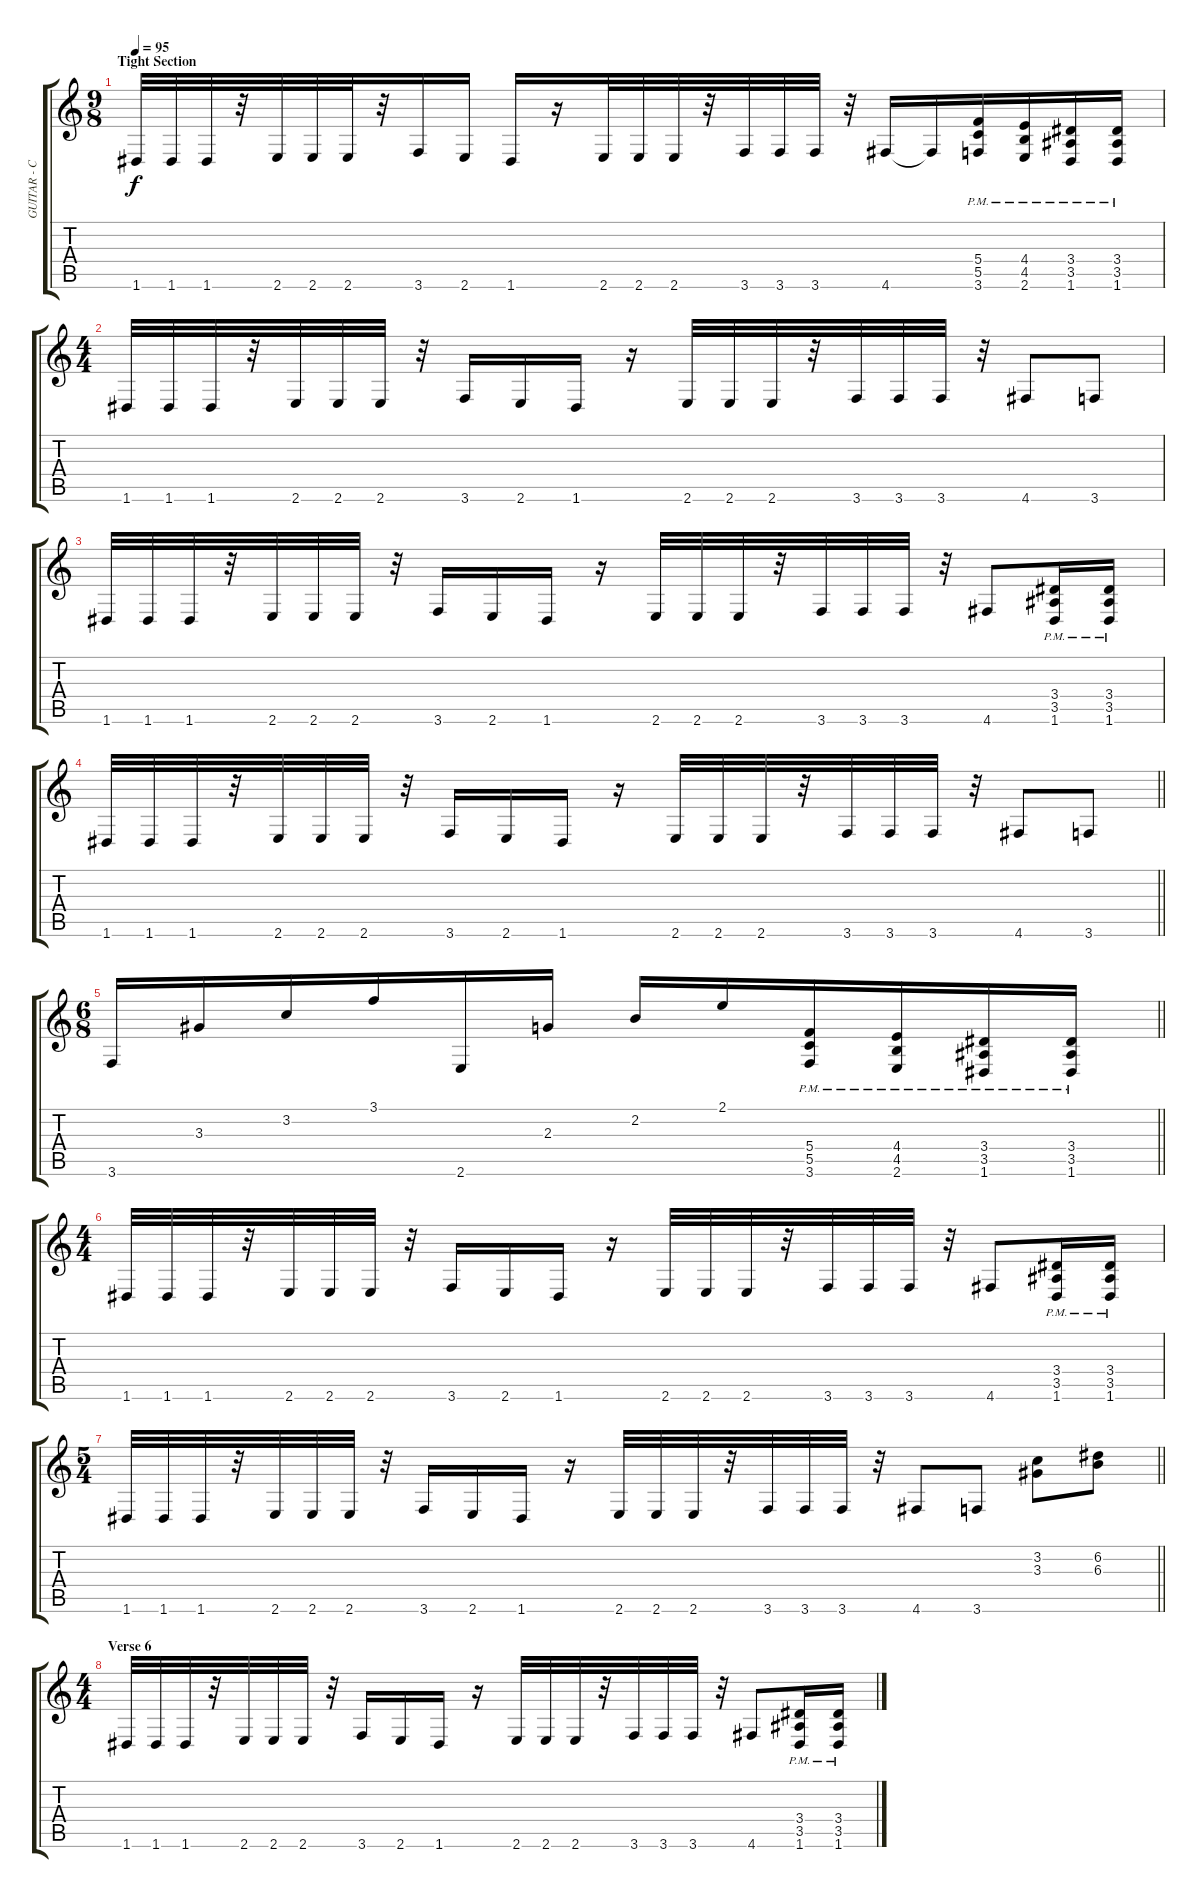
\track ("GUITAR - Christian Andreu" "GUITAR - C") {instrument distortionguitar}
\staff {score tabs}
\tuning (D4 A3 F3 C3 G2 D2) {hide}
\ts (9 8)
\section ("" "Tight Section")
\tempo 95
\clef g2
\ks c
1.6.32{dy f} 1.6.32 1.6.32 r.32 2.6.32 2.6.32 2.6.32 r.32 3.6.16 2.6.16 1.6.16 r.16 2.6.32 2.6.32 2.6.32 r.32 3.6.32 3.6.32 3.6.32 r.32 4.6.16 4.6{t}.16 (5.4{pm} 5.5{pm} 3.6{pm}).16 (4.4{pm} 4.5{pm} 2.6{pm}).16 (3.4{pm} 3.5{pm} 1.6{pm}).16 (3.4{pm} 3.5{pm} 1.6{pm}).16 |
\ts (4 4)
1.6.32 1.6.32 1.6.32 r.32 2.6.32 2.6.32 2.6.32 r.32 3.6.16 2.6.16 1.6.16 r.16 2.6.32 2.6.32 2.6.32 r.32 3.6.32 3.6.32 3.6.32 r.32 4.6.8 3.6.8 |
1.6.32 1.6.32 1.6.32 r.32 2.6.32 2.6.32 2.6.32 r.32 3.6.16 2.6.16 1.6.16 r.16 2.6.32 2.6.32 2.6.32 r.32 3.6.32 3.6.32 3.6.32 r.32 4.6.8 (3.4{pm} 3.5{pm} 1.6{pm}).16 (3.4{pm} 3.5{pm} 1.6{pm}).16 |
\barLineRight lightlight
1.6.32 1.6.32 1.6.32 r.32 2.6.32 2.6.32 2.6.32 r.32 3.6.16 2.6.16 1.6.16 r.16 2.6.32 2.6.32 2.6.32 r.32 3.6.32 3.6.32 3.6.32 r.32 4.6.8 3.6.8 |
\ts (6 8)
\section ("" "")
\barLineRight lightlight
3.6.16 3.3.16 3.2.16 3.1.16 2.6.16 2.3.16 2.2.16 2.1.16 (5.4{pm} 5.5{pm} 3.6{pm}).16 (4.4{pm} 4.5{pm} 2.6{pm}).16 (3.4{pm} 3.5{pm} 1.6{pm}).16 (3.4{pm} 3.5{pm} 1.6{pm}).16 |
\ts (4 4)
\section ("" "")
1.6.32 1.6.32 1.6.32 r.32 2.6.32 2.6.32 2.6.32 r.32 3.6.16 2.6.16 1.6.16 r.16 2.6.32 2.6.32 2.6.32 r.32 3.6.32 3.6.32 3.6.32 r.32 4.6.8 (3.4{pm} 3.5{pm} 1.6{pm}).16 (3.4{pm} 3.5{pm} 1.6{pm}).16 |
\ts (5 4)
\barLineRight lightlight
1.6.32 1.6.32 1.6.32 r.32 2.6.32 2.6.32 2.6.32 r.32 3.6.16 2.6.16 1.6.16 r.16 2.6.32 2.6.32 2.6.32 r.32 3.6.32 3.6.32 3.6.32 r.32 4.6.8 3.6.8 (3.2 3.3).8 (6.2 6.3).8 |
\ts (4 4)
\section ("" "Verse 6")
1.6.32 1.6.32 1.6.32 r.32 2.6.32 2.6.32 2.6.32 r.32 3.6.16 2.6.16 1.6.16 r.16 2.6.32 2.6.32 2.6.32 r.32 3.6.32 3.6.32 3.6.32 r.32 4.6.8 (3.4{pm} 3.5{pm} 1.6{pm}).16 (3.4{pm} 3.5{pm} 1.6{pm}).16
